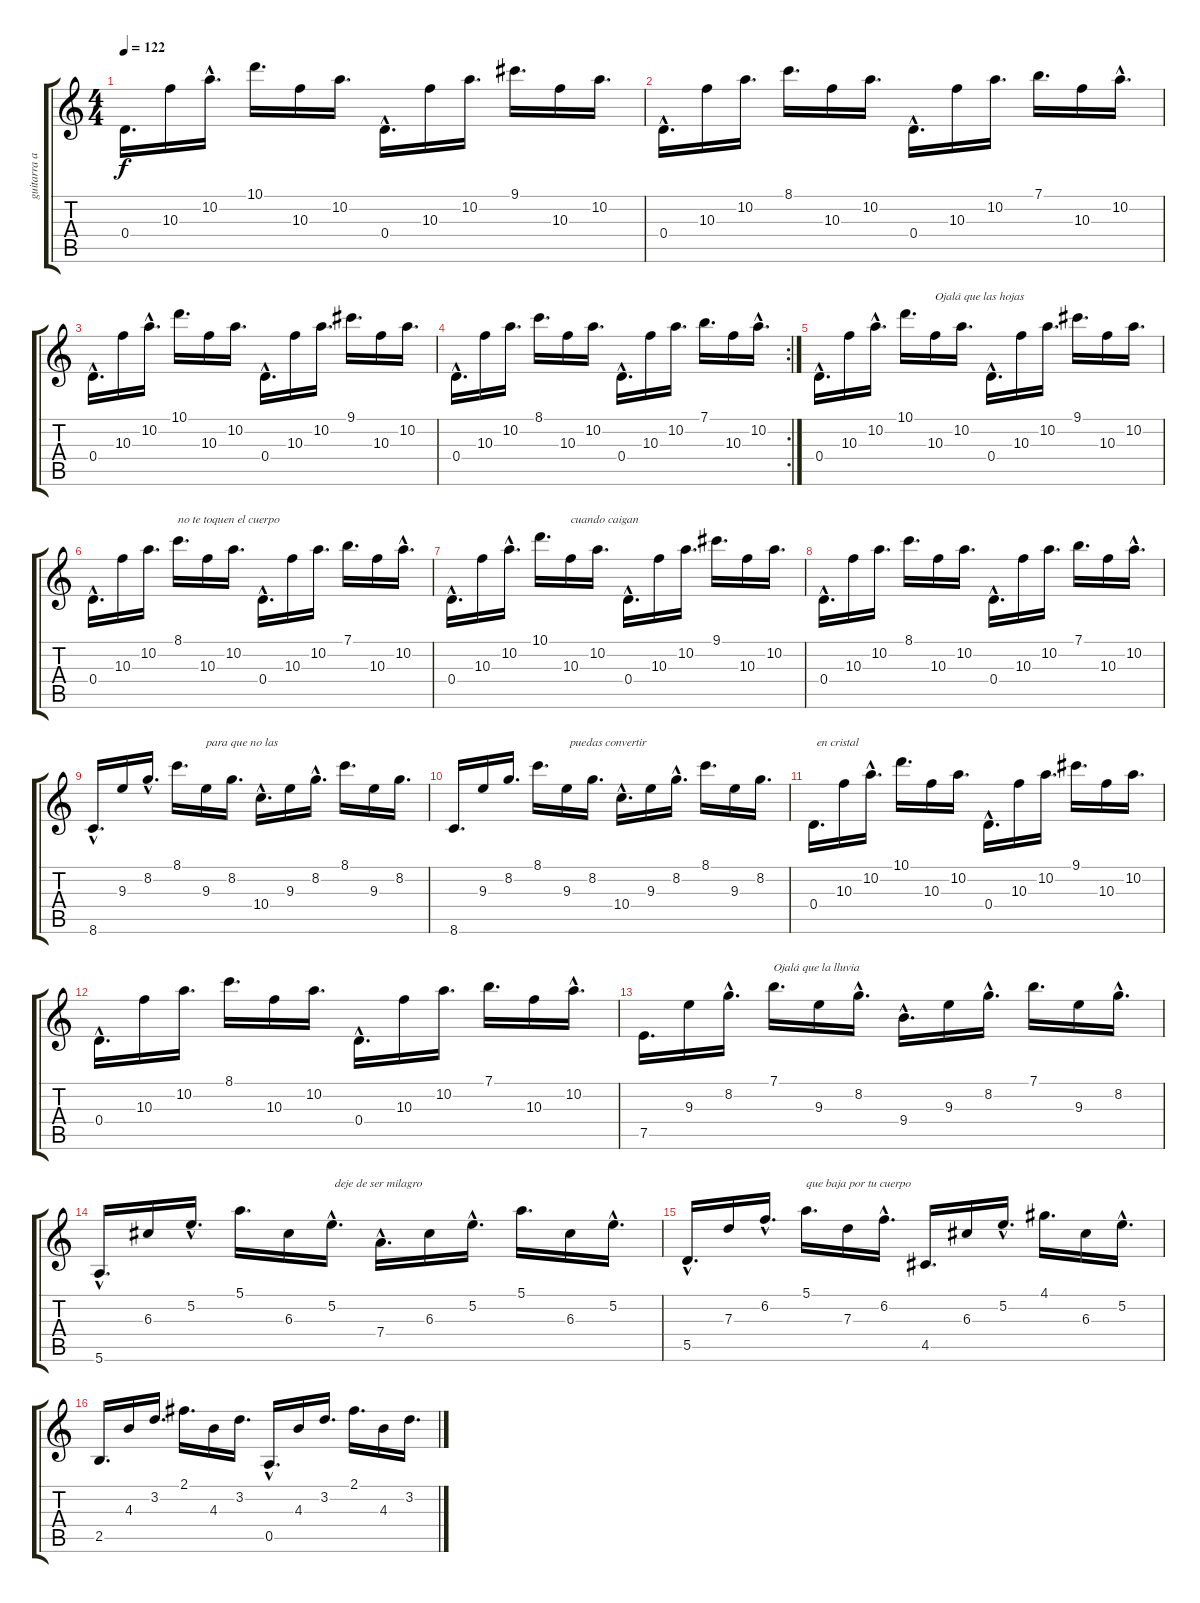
\track ("guitarra acustica" "guitarra a") {instrument acousticguitarnylon}
\staff {score tabs}
\tuning (E4 B3 G3 D3 A2 E2) {hide}
\ts (4 4)
\tempo 122
\clef g2
\ks c
0.4.16{d dy f instrument acousticguitarnylon} 10.3.16 10.2{hac}.16{d} 10.1.16{d} 10.3.16 10.2.16{d} 0.4{hac}.16{d} 10.3.16 10.2.16{d} 9.1.16{d} 10.3.16 10.2.16{d} |
0.4{hac}.16{d} 10.3.16 10.2.16{d} 8.1.16{d} 10.3.16 10.2.16{d} 0.4{hac}.16{d} 10.3.16 10.2.16{d} 7.1.16{d} 10.3.16 10.2{hac}.16{d} |
0.4{hac}.16{d} 10.3.16 10.2{hac}.16{d} 10.1.16{d} 10.3.16 10.2.16{d} 0.4{hac}.16{d} 10.3.16 10.2.16{d} 9.1.16{d} 10.3.16 10.2.16{d} |
\rc 2
0.4{hac}.16{d} 10.3.16 10.2.16{d} 8.1.16{d} 10.3.16 10.2.16{d} 0.4{hac}.16{d} 10.3.16 10.2.16{d} 7.1.16{d} 10.3.16 10.2{hac}.16{d} |
0.4{hac}.16{d} 10.3.16 10.2{hac}.16{d} 10.1.16{d} 10.3.16{txt "Ojalá que las hojas "} 10.2.16{d} 0.4{hac}.16{d} 10.3.16 10.2.16{d} 9.1.16{d} 10.3.16 10.2.16{d} |
0.4{hac}.16{d} 10.3.16 10.2.16{d} 8.1.16{d txt "no te toquen el cuerpo "} 10.3.16 10.2.16{d} 0.4{hac}.16{d} 10.3.16 10.2.16{d} 7.1.16{d} 10.3.16 10.2{hac}.16{d} |
0.4{hac}.16{d} 10.3.16 10.2{hac}.16{d} 10.1.16{d} 10.3.16{txt "cuando caigan"} 10.2.16{d} 0.4{hac}.16{d} 10.3.16 10.2.16{d} 9.1.16{d} 10.3.16 10.2.16{d} |
0.4{hac}.16{d} 10.3.16 10.2.16{d} 8.1.16{d} 10.3.16 10.2.16{d} 0.4{hac}.16{d} 10.3.16 10.2.16{d} 7.1.16{d} 10.3.16 10.2{hac}.16{d} |
8.6{hac}.16{d} 9.3.16 8.2{hac}.16{d} 8.1.16{d} 9.3.16{txt "para que no las"} 8.2.16{d} 10.4{hac}.16{d} 9.3.16 8.2{hac}.16{d} 8.1.16{d} 9.3.16 8.2.16{d} |
8.6.16{d} 9.3.16 8.2.16{d} 8.1.16{d} 9.3.16{txt " puedas convertir "} 8.2.16{d} 10.4{hac}.16{d} 9.3.16 8.2{hac}.16{d} 8.1.16{d} 9.3.16 8.2.16{d} |
0.4.16{d txt " en cristal"} 10.3.16 10.2{hac}.16{d} 10.1.16{d} 10.3.16 10.2.16{d} 0.4{hac}.16{d} 10.3.16 10.2.16{d} 9.1.16{d} 10.3.16 10.2.16{d} |
0.4{hac}.16{d} 10.3.16 10.2.16{d} 8.1.16{d} 10.3.16 10.2.16{d} 0.4{hac}.16{d} 10.3.16 10.2.16{d} 7.1.16{d} 10.3.16 10.2{hac}.16{d} |
7.5.16{d} 9.3.16 8.2{hac}.16{d} 7.1.16{d txt "Ojalá que la lluvia "} 9.3.16 8.2{hac}.16{d} 9.4{hac}.16{d} 9.3.16 8.2{hac}.16{d} 7.1.16{d} 9.3.16 8.2{hac}.16{d} |
5.6{hac}.16{d} 6.3.16 5.2{hac}.16{d} 5.1.16{d} 6.3.16 5.2{hac}.16{d txt " deje de ser milagro"} 7.4{hac}.16{d} 6.3.16 5.2{hac}.16{d} 5.1.16{d} 6.3.16 5.2{hac}.16{d} |
5.5{hac}.16{d} 7.3.16 6.2{hac}.16{d} 5.1.16{d txt "que baja por tu cuerpo"} 7.3.16 6.2{hac}.16{d} 4.5.16{d} 6.3.16 5.2{hac}.16{d} 4.1.16{d} 6.3.16 5.2{hac}.16{d} |
2.5.16{d} 4.3.16 3.2.16{d} 2.1.16{d} 4.3.16 3.2.16{d} 0.5{hac}.16{d} 4.3.16 3.2.16{d} 2.1.16{d} 4.3.16 3.2.16{d}
